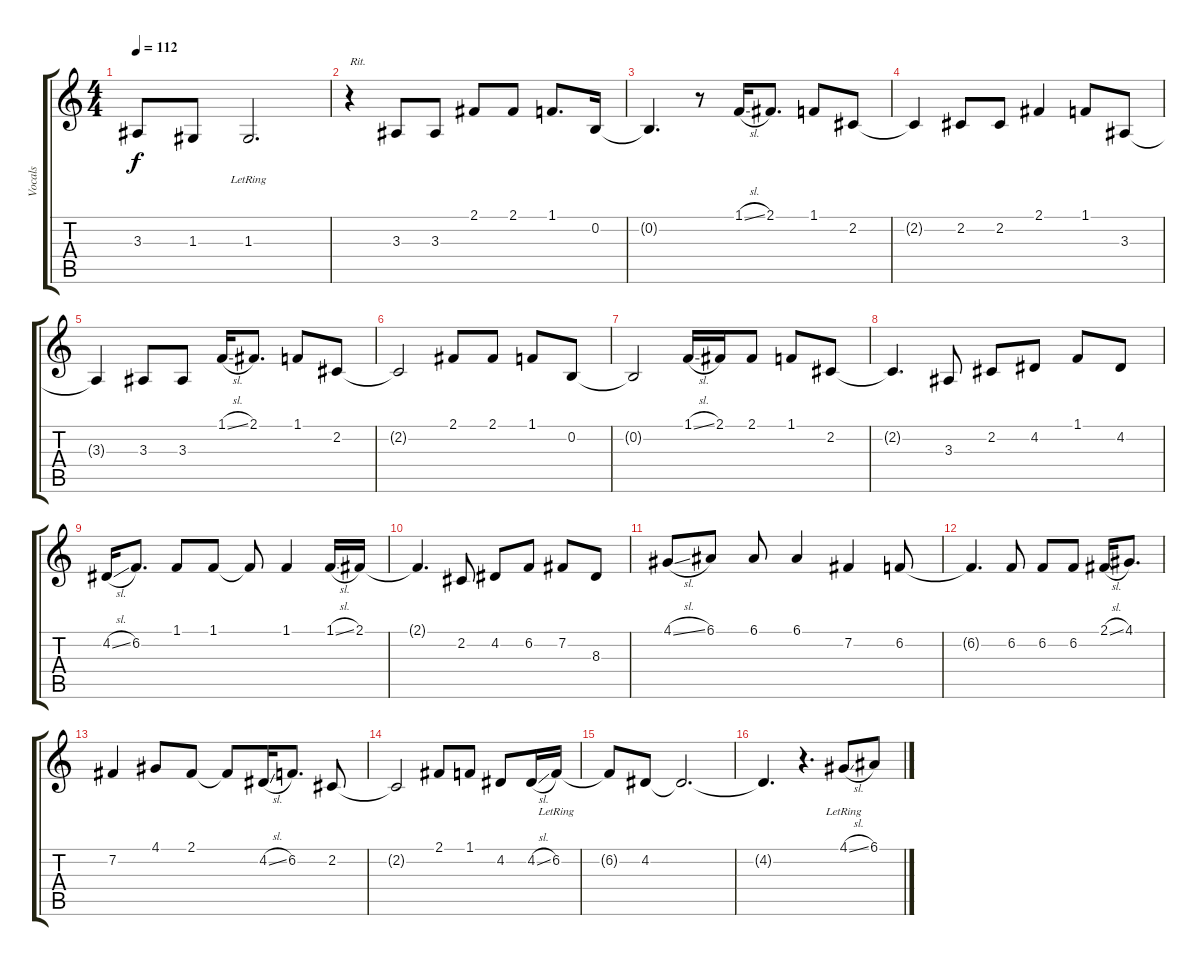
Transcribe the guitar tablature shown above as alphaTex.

\track ("Vocals" "Vocals") {instrument violin}
\staff {score tabs}
\tuning (E4 B3 G3 D3 A2 E2) {hide}
\ts (4 4)
\tempo 112
\clef g2
\ks c
3.3{t}.8{dy f} 1.3.8 1.3{lr}.2{d} |
r.4{txt "Rit."} 3.3.8 3.3.8 2.1.8 2.1.8 1.1.8{d} 0.2.16 |
0.2{t}.4{d} r.8 1.1{sl}.16 2.1.8{d} 1.1.8 2.2.8 |
2.2{t}.4 2.2.8 2.2.8 2.1.4 1.1.8 3.3.8 |
3.3{t}.4 3.3.8 3.3.8 1.1{sl}.16 2.1.8{d} 1.1.8 2.2.8 |
2.2{t}.2 2.1.8 2.1.8 1.1.8 0.2.8 |
0.2{t}.2 1.1{sl}.16 2.1.16 2.1.8 1.1.8 2.2.8 |
2.2{t}.4{d} 3.3.8 2.2.8 4.2.8 1.1.8 4.2.8 |
4.2{sl}.16 6.2.8{d} 1.1.8 1.1.8 1.1{t}.8 1.1.4 1.1{sl}.16 2.1.16 |
2.1{t}.4{d} 2.2.8 4.2.8 6.2.8 7.2.8 8.3.8 |
4.1{sl}.8{volume 10} 6.1.8 6.1.8 6.1.4 7.2.4 6.2.8 |
6.2{t}.4{d} 6.2.8 6.2.8 6.2.8 2.1{sl}.16 4.1.8{d} |
7.2.4 4.1.8 2.1.8 2.1{t}.8 4.2{sl}.16 6.2.8{d} 2.2.8 |
2.2{t}.2 2.1.8 1.1.8 4.2.8 4.2{sl}.16 6.2{lr}.16 |
6.2{t}.8 4.2.8 4.2{t}.2{d} |
4.2{t}.4{d} r.4{d} 4.1{sl lr}.8 6.1.8
